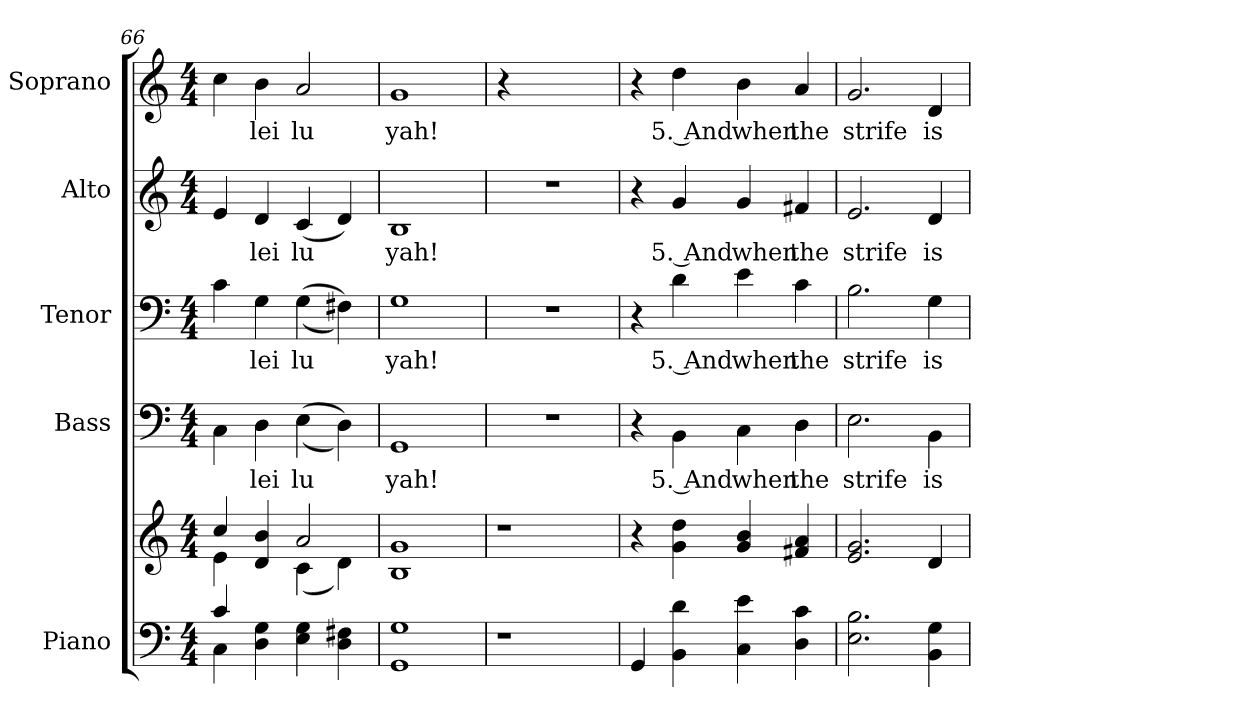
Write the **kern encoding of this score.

**kern	**kern	**kern	**text	**kern	**text	**kern	**text	**kern	**text
*part5	*part5	*part4	*part4	*part3	*part3	*part2	*part2	*part1	*part1
*staff6	*staff5	*staff4	*staff4	*staff3	*staff3	*staff2	*staff2	*staff1	*staff1
*I"Piano	*	*I"Bass	*	*I"Tenor	*	*I"Alto	*	*I"Soprano	*
*I'Pno.	*	*I'B.	*	*I'T.	*	*I'A.	*	*I'S.	*
!!LO:PB:g=z
*clefF4	*clefG2	*clefF4	*	*clefF4	*	*clefG2	*	*clefG2	*
*k[]	*k[]	*k[]	*	*k[]	*	*k[]	*	*k[]	*
*C:	*C:	*C:	*	*C:	*	*C:	*	*C:	*
*M4/4	*M4/4	*M4/4	*	*M4/4	*	*M4/4	*	*M4/4	*
=66	=66	=66	=66	=66	=66	=66	=66	=66	=66
*^	*^	*	*	*	*	*	*	*	*
4ci/	4Ci\	4cci/	4ei\	4Ci\	.	4ci\	.	4ei/	.	4cci\	.
!	!	!	!	!	!LO:LY:b:color=#000000	!	!	!	!	!	!
!	!	!	!	!	!	!	!LO:LY:b:color=#000000	!	!	!	!
!	!	!	!	!	!	!	!	!	!LO:LY:b:color=#000000	!	!
!	!	!	!	!	!	!	!	!	!	!	!LO:LY:b:color=#000000
4Di\ 4Gi	4ryy	4di/ 4bi	4ryy	4Di\	lei	4Gi\	lei	4di/	lei	4bi\	lei
!	!	!	!	!	!LO:LY:b:color=#000000	!	!	!	!	!	!
!	!	!	!	!	!	!	!LO:LY:b:color=#000000	!	!	!	!
!	!	!	!	!	!	!	!	!	!LO:LY:b:color=#000000	!	!
!	!	!	!	!	!	!	!	!	!	!	!LO:LY:b:color=#000000
4Ei\ 4Gi	2ryy	2ai/	(4ci\	((4Ei\	lu	((4Gi\	lu	(4ci/	lu	2ai/	lu
4Di\ 4F#Xi	.	.	4di\)	4Di\))	.	4F#Xi\))	.	4di/)	.	.	.
*v	*v	*	*	*	*	*	*	*	*	*	*
*	*v	*v	*	*	*	*	*	*	*	*
=67	=67	=67	=67	=67	=67	=67	=67	=67	=67
*	*^	*	*	*	*	*	*	*	*
!	!	!	!	!LO:LY:b:color=#000000	!	!	!	!	!	!
*	*v	*v	*	*	*	*	*	*	*	*
*	*^	*	*	*	*	*	*	*	*
!	!	!	!	!	!	!LO:LY:b:color=#000000	!	!	!	!
*	*v	*v	*	*	*	*	*	*	*	*
*	*^	*	*	*	*	*	*	*	*
!	!	!	!	!	!	!	!	!LO:LY:b:color=#000000	!	!
*	*v	*v	*	*	*	*	*	*	*	*
*	*^	*	*	*	*	*	*	*	*
!	!	!	!	!	!	!	!	!	!	!LO:LY:b:color=#000000
*	*v	*v	*	*	*	*	*	*	*	*
1GGi 1Gi	1Bi 1gi	1GGi	yah!	1Gi	yah!	1Bi	yah!	1gi	yah!
!!LO:PB:g=z
=68	=68	=68	=68	=68	=68	=68	=68	=68	=68
!LO:N:vis=1	!LO:N:vis=1	!LO:N:vis=1	!	!LO:N:vis=1	!	!LO:N:vis=1	!	!	!
4r	4r	1r	.	1r	.	1r	.	4r	.
2.ryy	2.ryy	.	.	.	.	.	.	2.ryy	.
=69	=69	=69	=69	=69	=69	=69	=69	=69	=69
*^	*	*	*	*	*	*	*	*	*
4GGi/	4ryy	4r	4r	.	4r	.	4r	.	4r	.
!	!	!	!	!LO:LY:b:color=#000000	!	!	!	!	!	!
!	!	!	!	!	!	!LO:LY:b:color=#000000	!	!	!	!
!	!	!	!	!	!	!	!	!LO:LY:b:color=#000000	!	!
!	!	!	!	!	!	!	!	!	!	!LO:LY:b:color=#000000
4BBi\ 4di	4ryy	4gi\ 4ddi	4BBi\	5. And	4di\	5. And	4gi/	5. And	4ddi\	5. And
!	!	!	!	!LO:LY:b:color=#000000	!	!	!	!	!	!
!	!	!	!	!	!	!LO:LY:b:color=#000000	!	!	!	!
!	!	!	!	!	!	!	!	!LO:LY:b:color=#000000	!	!
!	!	!	!	!	!	!	!	!	!	!LO:LY:b:color=#000000
4Ci\ 4ei	2ryy	4gi/ 4bi	4Ci\	when	4ei\	when	4gi/	when	4bi\	when
!	!	!	!	!LO:LY:b:color=#000000	!	!	!	!	!	!
!	!	!	!	!	!	!LO:LY:b:color=#000000	!	!	!	!
!	!	!	!	!	!	!	!	!LO:LY:b:color=#000000	!	!
!	!	!	!	!	!	!	!	!	!	!LO:LY:b:color=#000000
4Di\ 4ci	.	4f#Xi/ 4ai	4Di\	the	4ci\	the	4f#Xi/	the	4ai/	the
*v	*v	*	*	*	*	*	*	*	*	*
=70	=70	=70	=70	=70	=70	=70	=70	=70	=70
!	!	!	!LO:LY:b:color=#000000	!	!	!	!	!	!
!	!	!	!	!	!LO:LY:b:color=#000000	!	!	!	!
!	!	!	!	!	!	!	!LO:LY:b:color=#000000	!	!
!	!	!	!	!	!	!	!	!	!LO:LY:b:color=#000000
2.Ei\ 2.Bi	2.ei/ 2.gi	2.Ei\	strife	2.Bi\	strife	2.ei/	strife	2.gi/	strife
!	!	!	!LO:LY:b:color=#000000	!	!	!	!	!	!
!	!	!	!	!	!LO:LY:b:color=#000000	!	!	!	!
!	!	!	!	!	!	!	!LO:LY:b:color=#000000	!	!
!	!	!	!	!	!	!	!	!	!LO:LY:b:color=#000000
4BBi\ 4Gi	4di/	4BBi\	is	4Gi\	is	4di/	is	4di/	is
=	=	=	=	=	=	=	=	=	=
*-	*-	*-	*-	*-	*-	*-	*-	*-	*-
